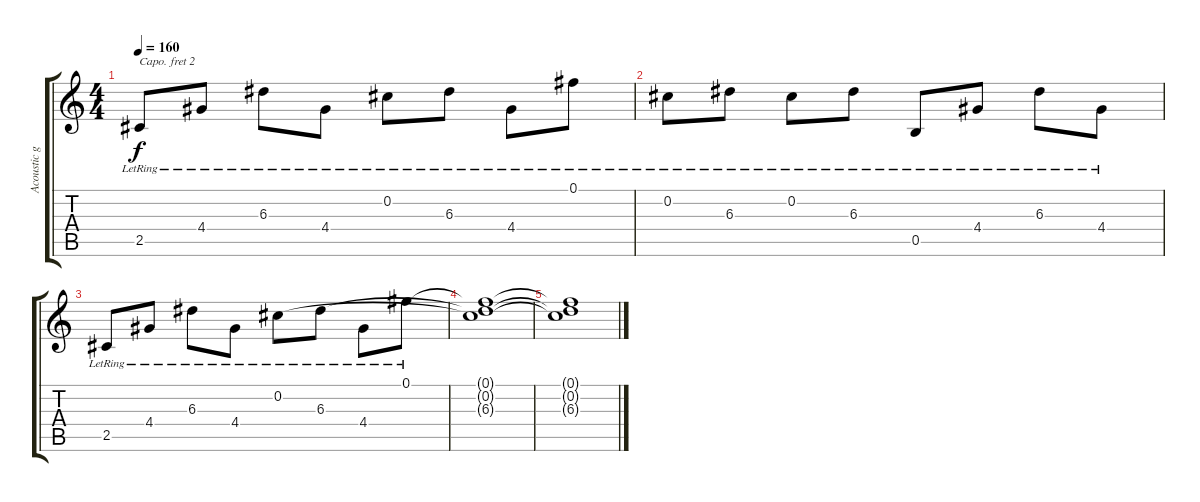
\track ("Acoustic guitar" "Acoustic g") {instrument acousticguitarsteel}
\staff {score tabs}
\capo 2
\tuning (E4 B3 G3 D3 A2 E2) {hide}
\ts (4 4)
\tempo 160
\clef g2
\ks c
2.5{lr}.8{dy f} 4.4{lr}.8 6.3{lr}.8 4.4{lr}.8 0.2{lr}.8 6.3{lr}.8 4.4{lr}.8 0.1{lr}.8 |
0.2{lr}.8 6.3{lr}.8 0.2{lr}.8 6.3{lr}.8 0.5{lr}.8 4.4{lr}.8 6.3{lr}.8 4.4{lr}.8 |
2.5{lr}.8 4.4{lr}.8 6.3{lr}.8 4.4{lr}.8 0.2{lr}.8 6.3{lr}.8 4.4{lr}.8 0.1{lr}.8 |
(0.1{t} 0.2{t} 6.3{t}).1 |
(0.1{t} 0.2{t} 6.3{t}).1
